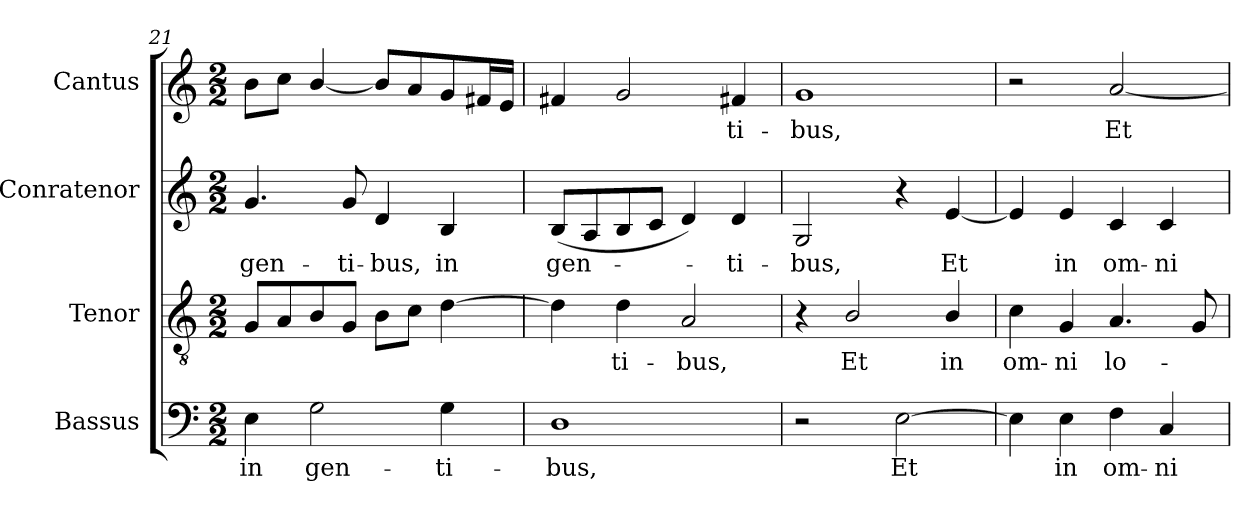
**kern	**text	**kern	**text	**kern	**text	**kern	**text
*part4	*part4	*part3	*part3	*part2	*part2	*part1	*part1
*staff4	*staff4	*staff3	*staff3	*staff2	*staff2	*staff1	*staff1
*I"Bassus	*	*I"Tenor	*	*I"Conratenor	*	*I"Cantus	*
*I'B.	*	*I'T.	*	*I'A.	*	*I'S.	*
*clefF4	*	*clefGv2	*	*clefG2	*	*clefG2	*
*	*	*ITrd7c12	*	*	*	*	*
*k[]	*	*k[]	*	*k[]	*	*k[]	*
*C:	*	*C:	*	*C:	*	*C:	*
*M2/2	*	*M2/2	*	*M2/2	*	*M2/2	*
=21	=21	=21	=21	=21	=21	=21	=21
!	!LO:LY:b:color=#000000	!	!	!	!	!	!
!	!	!	!	!	!LO:LY:b:color=#000000	!	!
4Ei\	in	8GGi/L	.	4.gi/	gen-	8bi\L	.
.	.	8AAi/	.	.	.	8cci\J	.
!	!LO:LY:b:color=#000000	!	!	!	!	!	!
2Gi\	gen-	8BBi/	.	.	.	[4bi/	.
!	!	!	!	!	!LO:LY:b:color=#000000	!	!
.	.	8GGi/J	.	8gi/	-ti-	.	.
!	!	!	!	!	!LO:LY:b:color=#000000	!	!
.	.	8BBi\L	.	4di/	-bus,	8bi/L]	.
.	.	8Ci\J	.	.	.	8ai/	.
!	!LO:LY:b:color=#000000	!	!	!	!	!	!
!	!	!	!	!	!LO:LY:b:color=#000000	!	!
4Gi\	-ti-	[4Di\	.	4Bi/	in	8gi/	.
.	.	.	.	.	.	16f#Xi/L	.
.	.	.	.	.	.	16ei/JJ	.
=22	=22	=22	=22	=22	=22	=22	=22
!	!LO:LY:b:color=#000000	!	!	!	!	!	!
!	!	!	!	!	!LO:LY:b:color=#000000	!	!
1Di	-bus,	4Di\]	.	(8Bi/L	gen-	4f#Xi/	.
.	.	.	.	8Ai/	.	.	.
!	!	!	!LO:LY:b:color=#000000	!	!	!	!
.	.	4Di\	-ti-	8Bi/	.	2gi/	.
.	.	.	.	8ci/J	.	.	.
!	!	!	!LO:LY:b:color=#000000	!	!	!	!
.	.	2AAi/	-bus,	4di/)	.	.	.
!	!	!	!	!	!LO:LY:b:color=#000000	!	!
!	!	!	!	!	!	!	!LO:LY:b:color=#000000
.	.	.	.	4di/	-ti-	4f#Xi/	-ti-
!!LO:LB:g=z
=23	=23	=23	=23	=23	=23	=23	=23
!	!	!	!	!	!LO:LY:b:color=#000000	!	!
!	!	!	!	!	!	!	!LO:LY:b:color=#000000
2r	.	4r	.	2Gi/	-bus,	1gi	-bus,
!	!	!	!LO:LY:b:color=#000000	!	!	!	!
.	.	2BBi/	Et	.	.	.	.
!	!LO:LY:b:color=#000000	!	!	!	!	!	!
[2Ei\	Et	.	.	4r	.	.	.
!	!	!	!LO:LY:b:color=#000000	!	!	!	!
!	!	!	!	!	!LO:LY:b:color=#000000	!	!
.	.	4BBi/	in	[4ei/	Et	.	.
=24	=24	=24	=24	=24	=24	=24	=24
!	!	!	!LO:LY:b:color=#000000	!	!	!	!
4Ei\]	.	4Ci\	om-	4ei/]	.	2r	.
!	!LO:LY:b:color=#000000	!	!	!	!	!	!
!	!	!	!LO:LY:b:color=#000000	!	!	!	!
!	!	!	!	!	!LO:LY:b:color=#000000	!	!
4Ei\	in	4GGi/	-ni	4ei/	in	.	.
!	!LO:LY:b:color=#000000	!	!	!	!	!	!
!	!	!	!LO:LY:b:color=#000000	!	!	!	!
!	!	!	!	!	!LO:LY:b:color=#000000	!	!
!	!	!	!	!	!	!	!LO:LY:b:color=#000000
4Fi\	om-	4.AAi/	lo-	4ci/	om-	[2ai/	Et
!	!LO:LY:b:color=#000000	!	!	!	!	!	!
!	!	!	!	!	!LO:LY:b:color=#000000	!	!
4Ci/	-ni	.	.	4ci/	-ni	.	.
.	.	8GGi/	.	.	.	.	.
=	=	=	=	=	=	=	=
*-	*-	*-	*-	*-	*-	*-	*-
